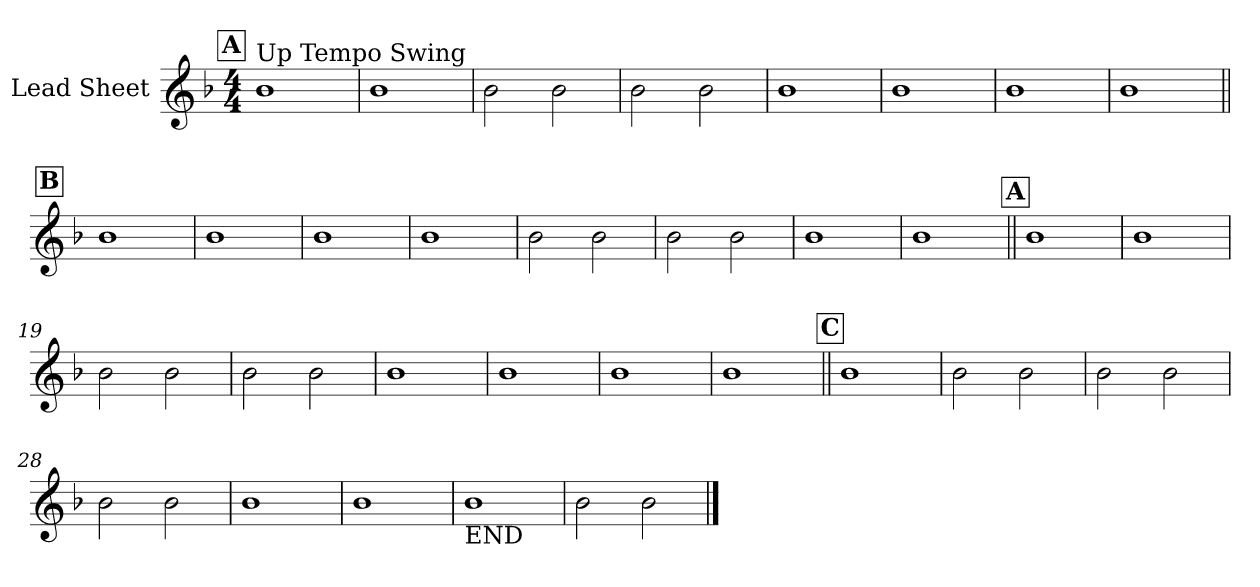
**kern
*part1
*staff1
*I"Lead Sheet
*clefG2
*k[b-]
*F:
*M4/4
!!LO:REH:place=s1:a:fs=14:t=A
=1
!LO:TX:a:t=Up Tempo Swing
1b-
=2
1b-
=3
2b-\
2b-\
=4
2b-\
2b-\
!!LO:LB:g=z
=5
1b-
=6
1b-
=7
1b-
=8
1b-
!!LO:LB:g=z
!!LO:REH:place=s1:a:fs=14:t=B
=9||
1b-
=10
1b-
=11
1b-
=12
1b-
!!LO:LB:g=z
=13
2b-\
2b-\
=14
2b-\
2b-\
=15
1b-
=16
1b-
!!LO:LB:g=z
!!LO:REH:place=s1:a:fs=14:t=A
=17||
1b-
=18
1b-
=19
2b-\
2b-\
=20
2b-\
2b-\
!!LO:LB:g=z
=21
1b-
=22
1b-
=23
1b-
=24
1b-
!!LO:LB:g=z
!!LO:REH:place=s1:a:fs=14:t=C
=25||
1b-
=26
2b-\
2b-\
=27
2b-\
2b-\
=28
2b-\
2b-\
!!LO:LB:g=z
=29
1b-
=30
1b-
=31
!LO:TX:b:t=END
1b-
=32
2b-\
2b-\
==
*-
